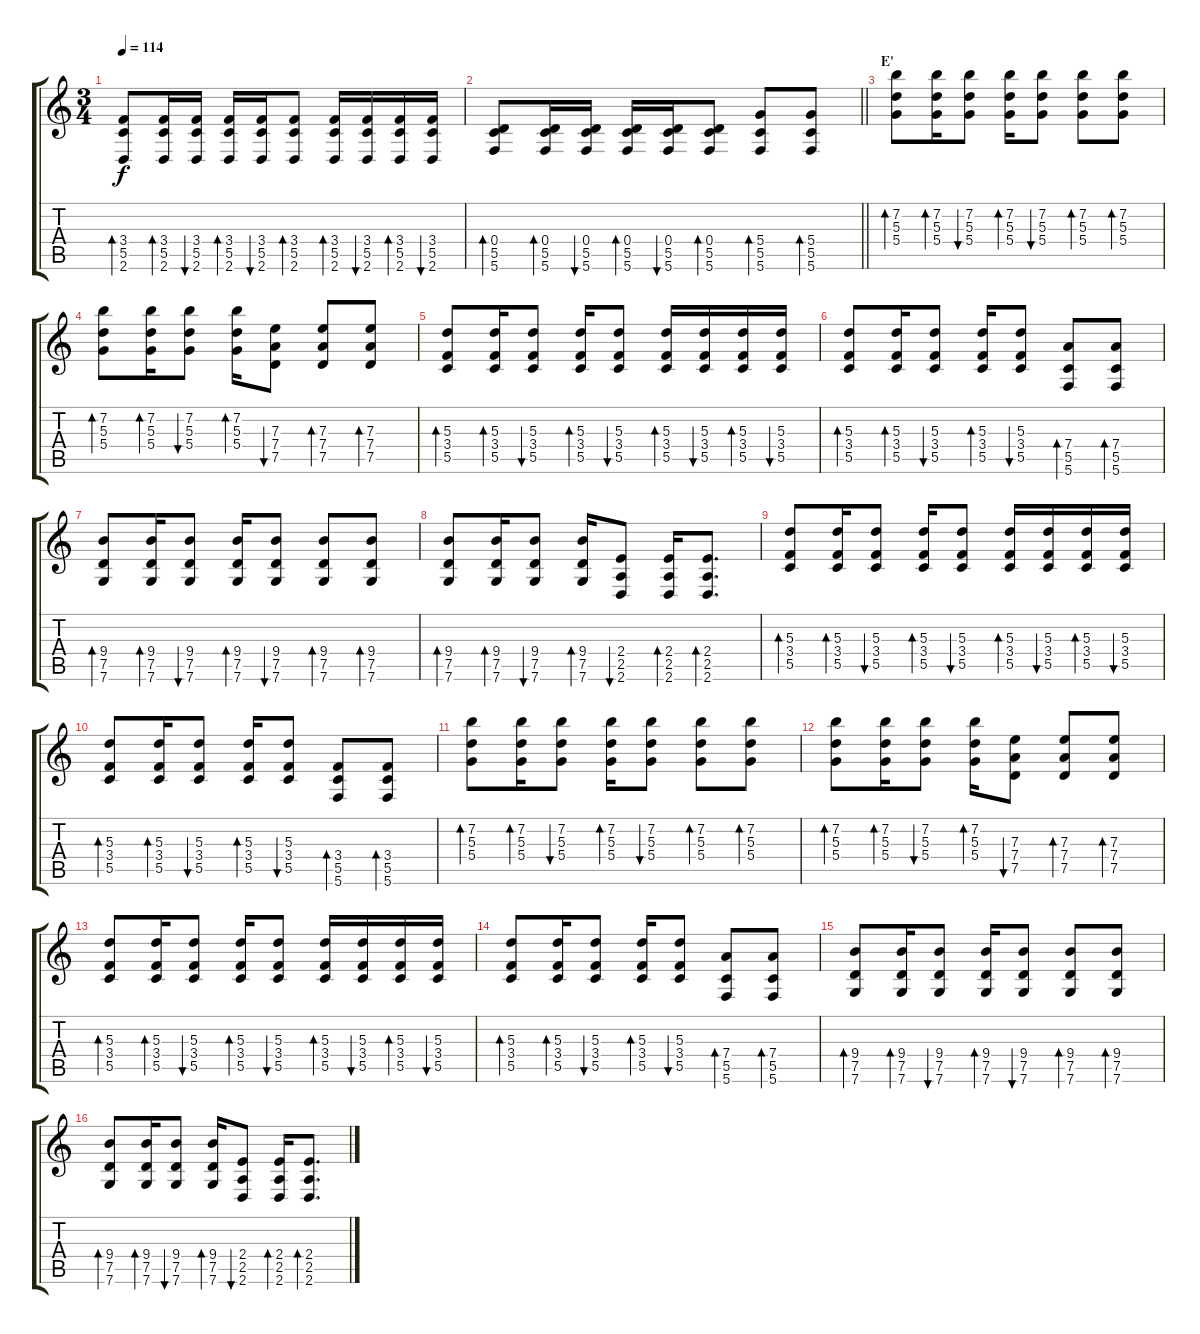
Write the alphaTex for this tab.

\track "" {instrument distortionguitar}
\staff {score tabs}
\tuning (G4 E4 A3 D3 G2 C2) {hide}
\ts (3 4)
\tempo 114
\clef g2
\ks c
(3.4 5.5 2.6).8{bd 60 dy f} (3.4 5.5 2.6).16{bd 60} (3.4 5.5 2.6).16{bu 60} (3.4 5.5 2.6).16{bd 60} (3.4 5.5 2.6).16{bu 60} (3.4 5.5 2.6).8{bd 60} (3.4 5.5 2.6).16{bd 60} (3.4 5.5 2.6).16{bu 60} (3.4 5.5 2.6).16{bd 60} (3.4 5.5 2.6).16{bu 60} |
\barLineRight lightlight
(0.4 5.5 5.6).8{bd 60} (0.4 5.5 5.6).16{bd 60} (0.4 5.5 5.6).16{bu 60} (0.4 5.5 5.6).16{bd 60} (0.4 5.5 5.6).16{bu 60} (0.4 5.5 5.6).8{bd 60} (5.4 5.5 5.6).8{bd 60} (5.4 5.5 5.6).8{bd 60} |
\section ("" "E'")
(7.2 5.3 5.4).8{bd 60} (7.2 5.3 5.4).16{bd 60} (7.2 5.3 5.4).8{bu 60} (7.2 5.3 5.4).16{bd 60} (7.2 5.3 5.4).8{bu 60} (7.2 5.3 5.4).8{bd 60} (7.2 5.3 5.4).8{bd 60} |
(7.2 5.3 5.4).8{bd 60} (7.2 5.3 5.4).16{bd 60} (7.2 5.3 5.4).8{bu 60} (7.2 5.3 5.4).16{bd 60} (7.3 7.4 7.5).8{bu 60} (7.3 7.4 7.5).8{bd 60} (7.3 7.4 7.5).8{bd 60} |
(5.3 3.4 5.5).8{bd 60} (5.3 3.4 5.5).16{bd 60} (5.3 3.4 5.5).8{bu 60} (5.3 3.4 5.5).16{bd 60} (5.3 3.4 5.5).8{bu 60} (5.3 3.4 5.5).16{bd 60} (5.3 3.4 5.5).16{bu 60} (5.3 3.4 5.5).16{bd 60} (5.3 3.4 5.5).16{bu 60} |
(5.3 3.4 5.5).8{bd 60} (5.3 3.4 5.5).16{bd 60} (5.3 3.4 5.5).8{bu 60} (5.3 3.4 5.5).16{bd 60} (5.3 3.4 5.5).8{bu 60} (7.4 5.5 5.6).8{bd 60} (7.4 5.5 5.6).8{bd 60} |
(9.4 7.5 7.6).8{bd 60} (9.4 7.5 7.6).16{bd 60} (9.4 7.5 7.6).8{bu 60} (9.4 7.5 7.6).16{bd 60} (9.4 7.5 7.6).8{bu 60} (9.4 7.5 7.6).8{bd 60} (9.4 7.5 7.6).8{bd 60} |
(9.4 7.5 7.6).8{bd 60} (9.4 7.5 7.6).16{bd 60} (9.4 7.5 7.6).8{bu 60} (9.4 7.5 7.6).16{bd 60} (2.4 2.5 2.6).8{bu 60} (2.4 2.5 2.6).16{bd 60} (2.4 2.5 2.6).8{d bd 60} |
(5.3 3.4 5.5).8{bd 60} (5.3 3.4 5.5).16{bd 60} (5.3 3.4 5.5).8{bu 60} (5.3 3.4 5.5).16{bd 60} (5.3 3.4 5.5).8{bu 60} (5.3 3.4 5.5).16{bd 60} (5.3 3.4 5.5).16{bu 60} (5.3 3.4 5.5).16{bd 60} (5.3 3.4 5.5).16{bu 60} |
(5.3 3.4 5.5).8{bd 60} (5.3 3.4 5.5).16{bd 60} (5.3 3.4 5.5).8{bu 60} (5.3 3.4 5.5).16{bd 60} (5.3 3.4 5.5).8{bu 60} (3.4 5.5 5.6).8{bd 60} (3.4 5.5 5.6).8{bd 60} |
(7.2 5.3 5.4).8{bd 60} (7.2 5.3 5.4).16{bd 60} (7.2 5.3 5.4).8{bu 60} (7.2 5.3 5.4).16{bd 60} (7.2 5.3 5.4).8{bu 60} (7.2 5.3 5.4).8{bd 60} (7.2 5.3 5.4).8{bd 60} |
(7.2 5.3 5.4).8{bd 60} (7.2 5.3 5.4).16{bd 60} (7.2 5.3 5.4).8{bu 60} (7.2 5.3 5.4).16{bd 60} (7.3 7.4 7.5).8{bu 60} (7.3 7.4 7.5).8{bd 60} (7.3 7.4 7.5).8{bd 60} |
(5.3 3.4 5.5).8{bd 60} (5.3 3.4 5.5).16{bd 60} (5.3 3.4 5.5).8{bu 60} (5.3 3.4 5.5).16{bd 60} (5.3 3.4 5.5).8{bu 60} (5.3 3.4 5.5).16{bd 60} (5.3 3.4 5.5).16{bu 60} (5.3 3.4 5.5).16{bd 60} (5.3 3.4 5.5).16{bu 60} |
(5.3 3.4 5.5).8{bd 60} (5.3 3.4 5.5).16{bd 60} (5.3 3.4 5.5).8{bu 60} (5.3 3.4 5.5).16{bd 60} (5.3 3.4 5.5).8{bu 60} (7.4 5.5 5.6).8{bd 60} (7.4 5.5 5.6).8{bd 60} |
(9.4 7.5 7.6).8{bd 60} (9.4 7.5 7.6).16{bd 60} (9.4 7.5 7.6).8{bu 60} (9.4 7.5 7.6).16{bd 60} (9.4 7.5 7.6).8{bu 60} (9.4 7.5 7.6).8{bd 60} (9.4 7.5 7.6).8{bd 60} |
(9.4 7.5 7.6).8{bd 60} (9.4 7.5 7.6).16{bd 60} (9.4 7.5 7.6).8{bu 60} (9.4 7.5 7.6).16{bd 60} (2.4 2.5 2.6).8{bu 60} (2.4 2.5 2.6).16{bd 60} (2.4 2.5 2.6).8{d bd 60}
